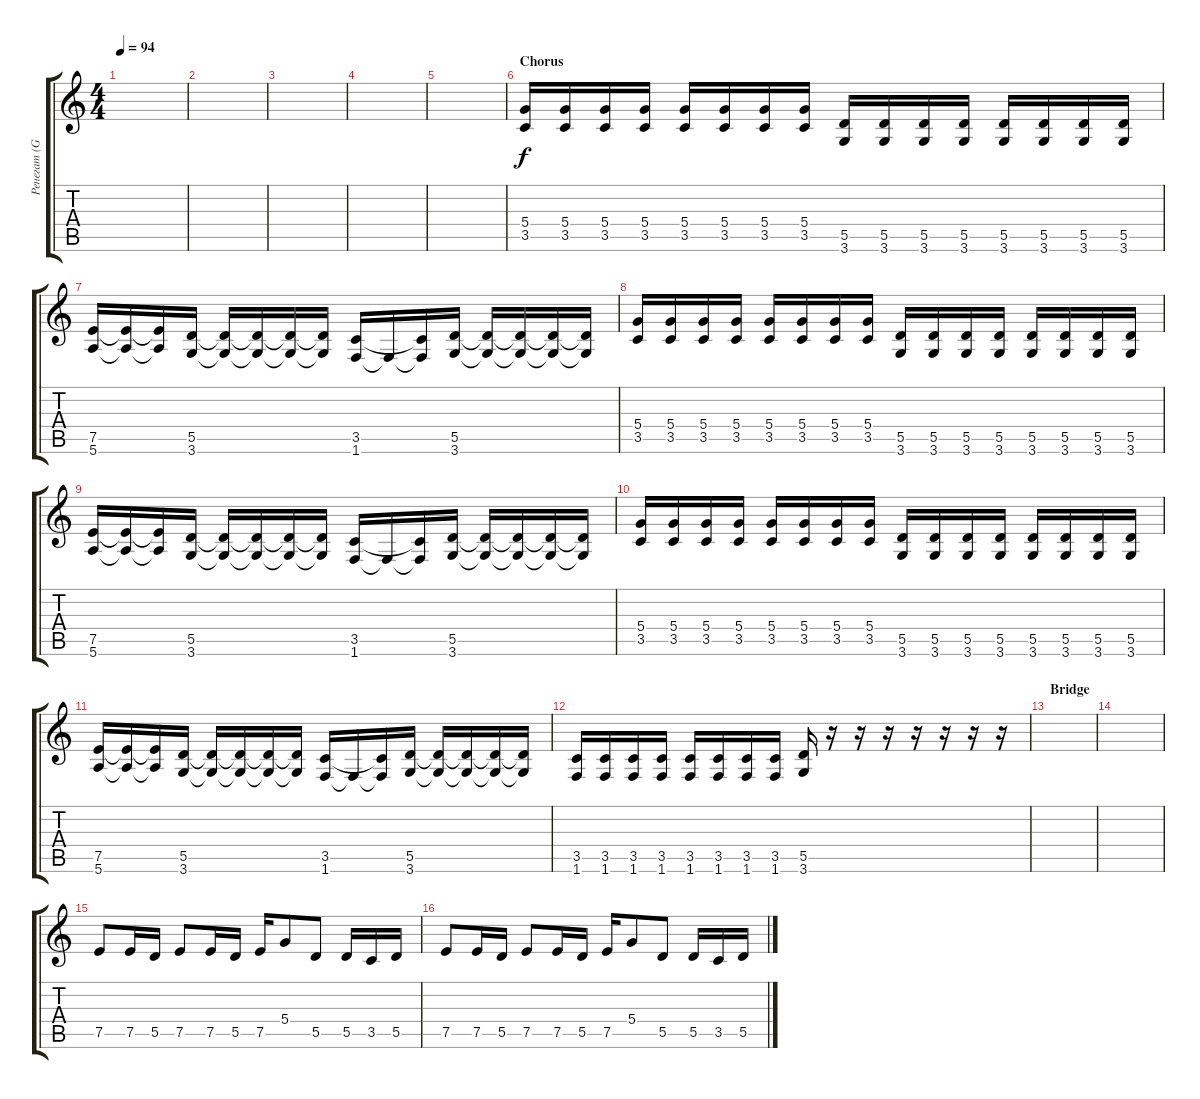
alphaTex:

\track ("Ренегат (Guitar 2)" "Ренегат (G") {instrument distortionguitar}
\staff {score tabs}
\tuning (E4 B3 G3 D3 A2 E2) {hide}
\ts (4 4)
\tempo 94
\clef g2
\ks c
|
|
|
|
|
\section ("" "Chorus")
(5.4 3.5).16{balance 16} (5.4 3.5).16 (5.4 3.5).16 (5.4 3.5).16 (5.4 3.5).16 (5.4 3.5).16 (5.4 3.5).16 (5.4 3.5).16 (5.5 3.6).16 (5.5 3.6).16 (5.5 3.6).16 (5.5 3.6).16 (5.5 3.6).16 (5.5 3.6).16 (5.5 3.6).16 (5.5 3.6).16 |
(7.5 5.6).16 (7.5{t} 5.6{t}).16 (7.5{t} 5.6{t}).16 (5.5 3.6).16 (5.5{t} 3.6{t}).16 (5.5{t} 3.6{t}).16 (5.5{t} 3.6{t}).16 (5.5{t} 3.6{t}).16 (3.5 1.6).16 1.6{t}.16 (3.5{t} 1.6{t}).16 (5.5 3.6).16 (5.5{t} 3.6{t}).16 (5.5{t} 3.6{t}).16 (5.5{t} 3.6{t}).16 (5.5{t} 3.6{t}).16 |
(5.4 3.5).16 (5.4 3.5).16 (5.4 3.5).16 (5.4 3.5).16 (5.4 3.5).16 (5.4 3.5).16 (5.4 3.5).16 (5.4 3.5).16 (5.5 3.6).16 (5.5 3.6).16 (5.5 3.6).16 (5.5 3.6).16 (5.5 3.6).16 (5.5 3.6).16 (5.5 3.6).16 (5.5 3.6).16 |
(7.5 5.6).16 (7.5{t} 5.6{t}).16 (7.5{t} 5.6{t}).16 (5.5 3.6).16 (5.5{t} 3.6{t}).16 (5.5{t} 3.6{t}).16 (5.5{t} 3.6{t}).16 (5.5{t} 3.6{t}).16 (3.5 1.6).16 1.6{t}.16 (3.5{t} 1.6{t}).16 (5.5 3.6).16 (5.5{t} 3.6{t}).16 (5.5{t} 3.6{t}).16 (5.5{t} 3.6{t}).16 (5.5{t} 3.6{t}).16 |
(5.4 3.5).16 (5.4 3.5).16 (5.4 3.5).16 (5.4 3.5).16 (5.4 3.5).16 (5.4 3.5).16 (5.4 3.5).16 (5.4 3.5).16 (5.5 3.6).16 (5.5 3.6).16 (5.5 3.6).16 (5.5 3.6).16 (5.5 3.6).16 (5.5 3.6).16 (5.5 3.6).16 (5.5 3.6).16 |
(7.5 5.6).16 (7.5{t} 5.6{t}).16 (7.5{t} 5.6{t}).16 (5.5 3.6).16 (5.5{t} 3.6{t}).16 (5.5{t} 3.6{t}).16 (5.5{t} 3.6{t}).16 (5.5{t} 3.6{t}).16 (3.5 1.6).16 1.6{t}.16 (3.5{t} 1.6{t}).16 (5.5 3.6).16 (5.5{t} 3.6{t}).16 (5.5{t} 3.6{t}).16 (5.5{t} 3.6{t}).16 (5.5{t} 3.6{t}).16 |
(3.5 1.6).16 (3.5 1.6).16 (3.5 1.6).16 (3.5 1.6).16 (3.5 1.6).16 (3.5 1.6).16 (3.5 1.6).16 (3.5 1.6).16 (5.5 3.6).16 r.16 r.16 r.16 r.16 r.16 r.16 r.16 |
\section ("" "Bridge")
|
|
7.5.8 7.5.16 5.5.16 7.5.8 7.5.16 5.5.16 7.5.16 5.4.8 5.5.8 5.5.16 3.5.16 5.5.16 |
7.5.8 7.5.16 5.5.16 7.5.8 7.5.16 5.5.16 7.5.16 5.4.8 5.5.8 5.5.16 3.5.16 5.5.16
